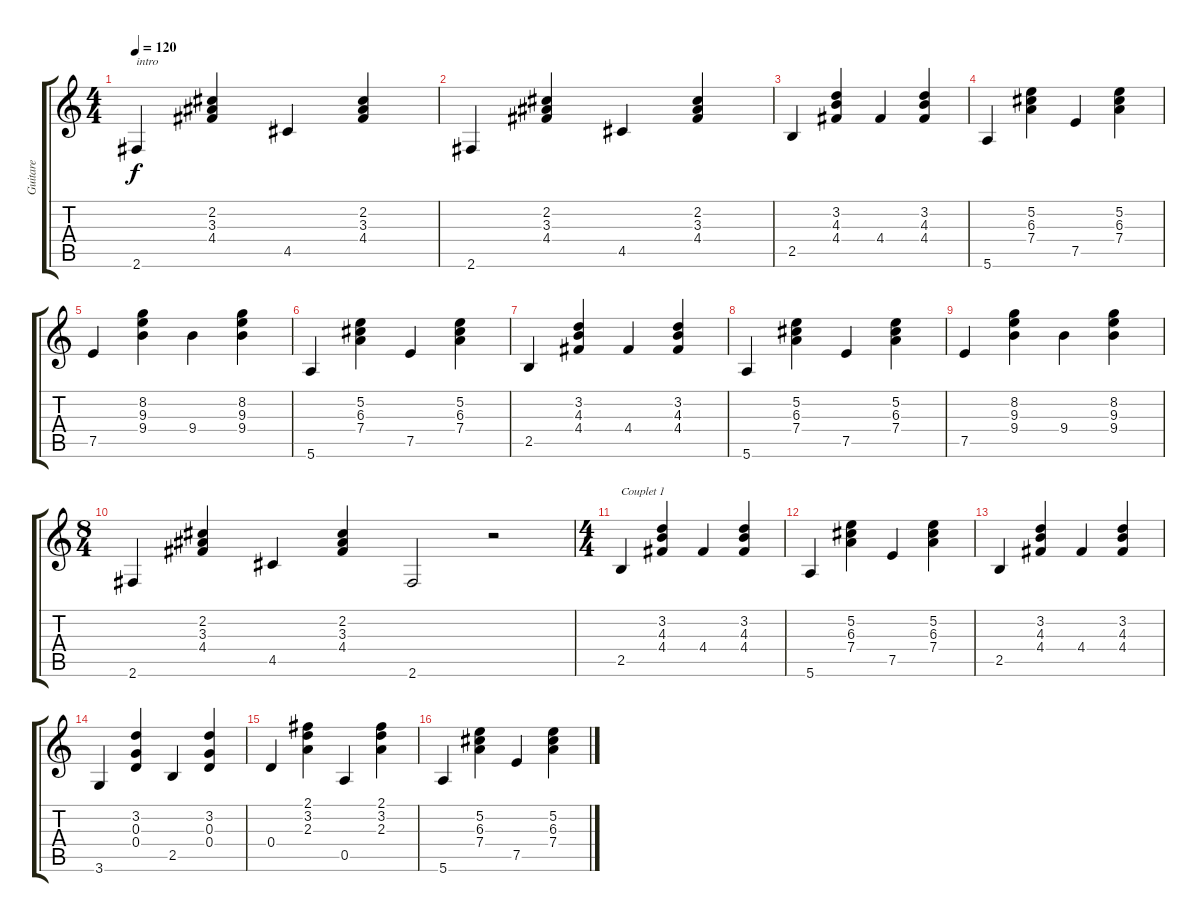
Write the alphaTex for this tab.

\track ("Guitare " "Guitare ") {instrument acousticguitarnylon}
\staff {score tabs}
\tuning (E4 B3 G3 D3 A2 E2) {hide}
\ts (4 4)
\tempo 120
\tempo 145
\tempo 120
\clef g2
\ks c
2.6.4{txt "intro" dy f instrument acousticguitarnylon} (2.2 3.3 4.4).4 4.5.4 (2.2 3.3 4.4).4 |
2.6.4 (2.2 3.3 4.4).4 4.5.4 (2.2 3.3 4.4).4 |
2.5.4 (3.2 4.3 4.4).4 4.4.4 (3.2 4.3 4.4).4 |
5.6.4 (5.2 6.3 7.4).4 7.5.4 (5.2 6.3 7.4).4 |
7.5.4 (8.2 9.3 9.4).4 9.4.4 (8.2 9.3 9.4).4 |
5.6.4 (5.2 6.3 7.4).4 7.5.4 (5.2 6.3 7.4).4 |
2.5.4 (3.2 4.3 4.4).4 4.4.4 (3.2 4.3 4.4).4 |
5.6.4 (5.2 6.3 7.4).4 7.5.4 (5.2 6.3 7.4).4 |
7.5.4 (8.2 9.3 9.4).4 9.4.4 (8.2 9.3 9.4).4 |
\ts (8 4)
2.6.4 (2.2 3.3 4.4).4 4.5.4 (2.2 3.3 4.4).4 2.6.2 r.2 |
\ts (4 4)
2.5.4{txt "Couplet 1"} (3.2 4.3 4.4).4 4.4.4 (3.2 4.3 4.4).4 |
5.6.4 (5.2 6.3 7.4).4 7.5.4 (5.2 6.3 7.4).4 |
2.5.4 (3.2 4.3 4.4).4 4.4.4 (3.2 4.3 4.4).4 |
3.6.4 (3.2 0.3 0.4).4 2.5.4 (3.2 0.3 0.4).4 |
0.4.4 (2.1 3.2 2.3).4 0.5.4 (2.1 3.2 2.3).4 |
5.6.4 (5.2 6.3 7.4).4 7.5.4 (5.2 6.3 7.4).4
